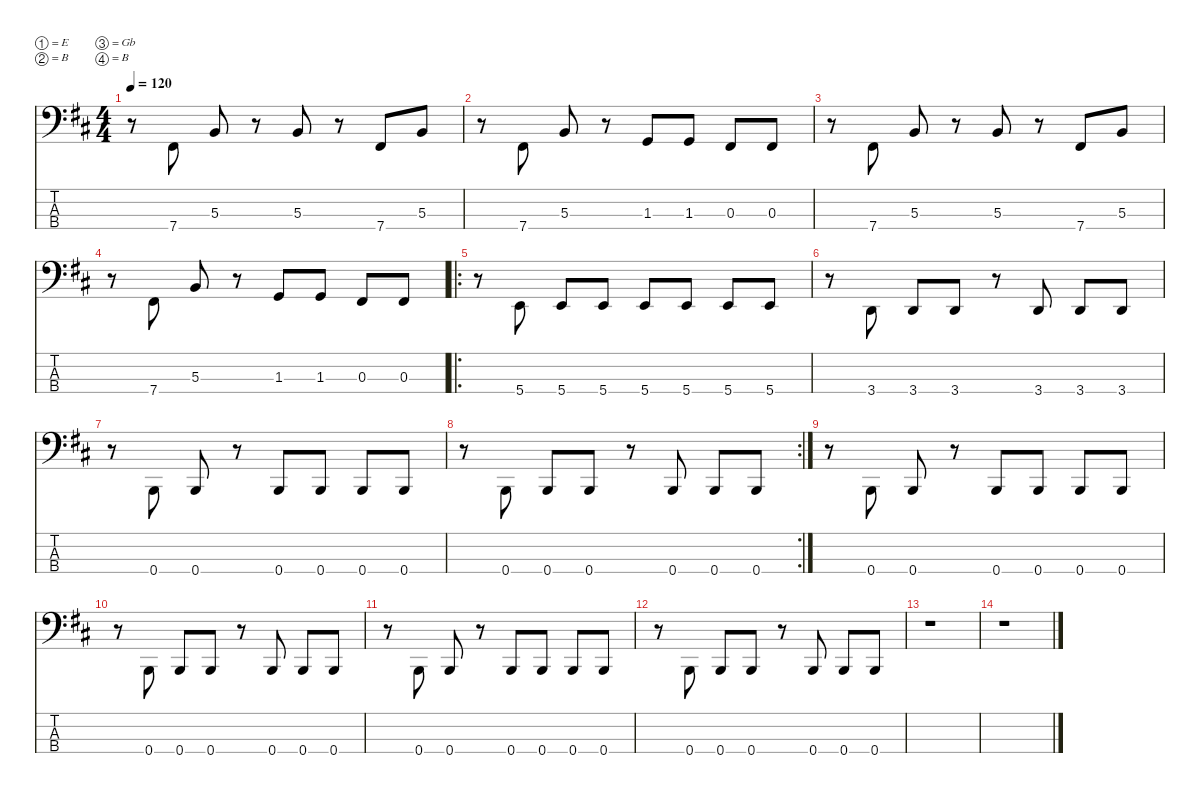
\defaultSystemsLayout 4
\hideDynamics
\bracketExtendMode nobrackets
\singleTrackTrackNamePolicy hidden
\multiTrackTrackNamePolicy hidden
\firstSystemTrackNameMode fullname
\firstSystemTrackNameOrientation horizontal
\otherSystemsTrackNameOrientation horizontal
\track ("Jeff Caxide" "el.bs.") {defaultSystemsLayout 8 instrument electricbassfinger}
\staff {score tabs}
\tuning (E2 B1 Gb1 B0)
\ts (4 4)
\tempo 120
\clef f4
\ks bminor
r.8{dy f beam Down} 7.4{acc #}.8{beam Up} 5.3{acc forcenatural}.8{beam Up} r.8{beam Up} 5.3{acc forcenatural}.8{beam Up} r.8{beam Up} 7.4{acc #}.8{beam Up} 5.3{acc forcenatural}.8{beam Up} |
r.8{beam Down} 7.4{acc #}.8{beam Up} 5.3{acc forcenatural}.8{beam Up} r.8{beam Up} 1.3{acc forcenatural}.8{beam Up} 1.3{acc forcenatural}.8{beam Up} 0.3{acc #}.8{beam Up} 0.3{acc #}.8{beam Up} |
r.8{beam Down} 7.4{acc #}.8{beam Up} 5.3{acc forcenatural}.8{beam Up} r.8{beam Up} 5.3{acc forcenatural}.8{beam Up} r.8{beam Up} 7.4{acc #}.8{beam Up} 5.3{acc forcenatural}.8{beam Up} |
r.8{beam Down} 7.4{acc #}.8{beam Up} 5.3{acc forcenatural}.8{beam Up} r.8{beam Up} 1.3{acc forcenatural}.8{beam Up} 1.3{acc forcenatural}.8{beam Up} 0.3{acc #}.8{beam Up} 0.3{acc #}.8{beam Up} |
\ro
r.8{beam Down} 5.4{acc forcenatural}.8{beam Up} 5.4{acc forcenatural}.8{beam Up} 5.4{acc forcenatural}.8{beam Up} 5.4{acc forcenatural}.8{beam Up} 5.4{acc forcenatural}.8{beam Up} 5.4{acc forcenatural}.8{beam Up} 5.4{acc forcenatural}.8{beam Up} |
r.8{beam Down} 3.4{acc forcenatural}.8{beam Up} 3.4{acc forcenatural}.8{beam Up} 3.4{acc forcenatural}.8{beam Up} r.8{beam Up} 3.4{acc forcenatural}.8{beam Up} 3.4{acc forcenatural}.8{beam Up} 3.4{acc forcenatural}.8{beam Up} |
r.8{beam Down} 0.4{acc forcenatural}.8{beam Up} 0.4{acc forcenatural}.8{beam Up} r.8{beam Up} 0.4{acc forcenatural}.8{beam Up} 0.4{acc forcenatural}.8{beam Up} 0.4{acc forcenatural}.8{beam Up} 0.4{acc forcenatural}.8{beam Up} |
\rc 2
r.8{beam Down} 0.4{acc forcenatural}.8{beam Up} 0.4{acc forcenatural}.8{beam Up} 0.4{acc forcenatural}.8{beam Up} r.8{beam Up} 0.4{acc forcenatural}.8{beam Up} 0.4{acc forcenatural}.8{beam Up} 0.4{acc forcenatural}.8{beam Up} |
r.8{beam Down} 0.4{acc forcenatural}.8{beam Up} 0.4{acc forcenatural}.8{beam Up} r.8{beam Up} 0.4{acc forcenatural}.8{beam Up} 0.4{acc forcenatural}.8{beam Up} 0.4{acc forcenatural}.8{beam Up} 0.4{acc forcenatural}.8{beam Up} |
r.8{beam Down} 0.4{acc forcenatural}.8{beam Up} 0.4{acc forcenatural}.8{beam Up} 0.4{acc forcenatural}.8{beam Up} r.8{beam Up} 0.4{acc forcenatural}.8{beam Up} 0.4{acc forcenatural}.8{beam Up} 0.4{acc forcenatural}.8{beam Up} |
r.8{beam Down} 0.4{acc forcenatural}.8{beam Up} 0.4{acc forcenatural}.8{beam Up} r.8{beam Up} 0.4{acc forcenatural}.8{beam Up} 0.4{acc forcenatural}.8{beam Up} 0.4{acc forcenatural}.8{beam Up} 0.4{acc forcenatural}.8{beam Up} |
r.8{beam Down} 0.4{acc forcenatural}.8{beam Up} 0.4{acc forcenatural}.8{beam Up} 0.4{acc forcenatural}.8{beam Up} r.8{beam Up} 0.4{acc forcenatural}.8{beam Up} 0.4{acc forcenatural}.8{beam Up} 0.4{acc forcenatural}.8{beam Up} |
r.1{beam Down} |
r.1{beam Down}
